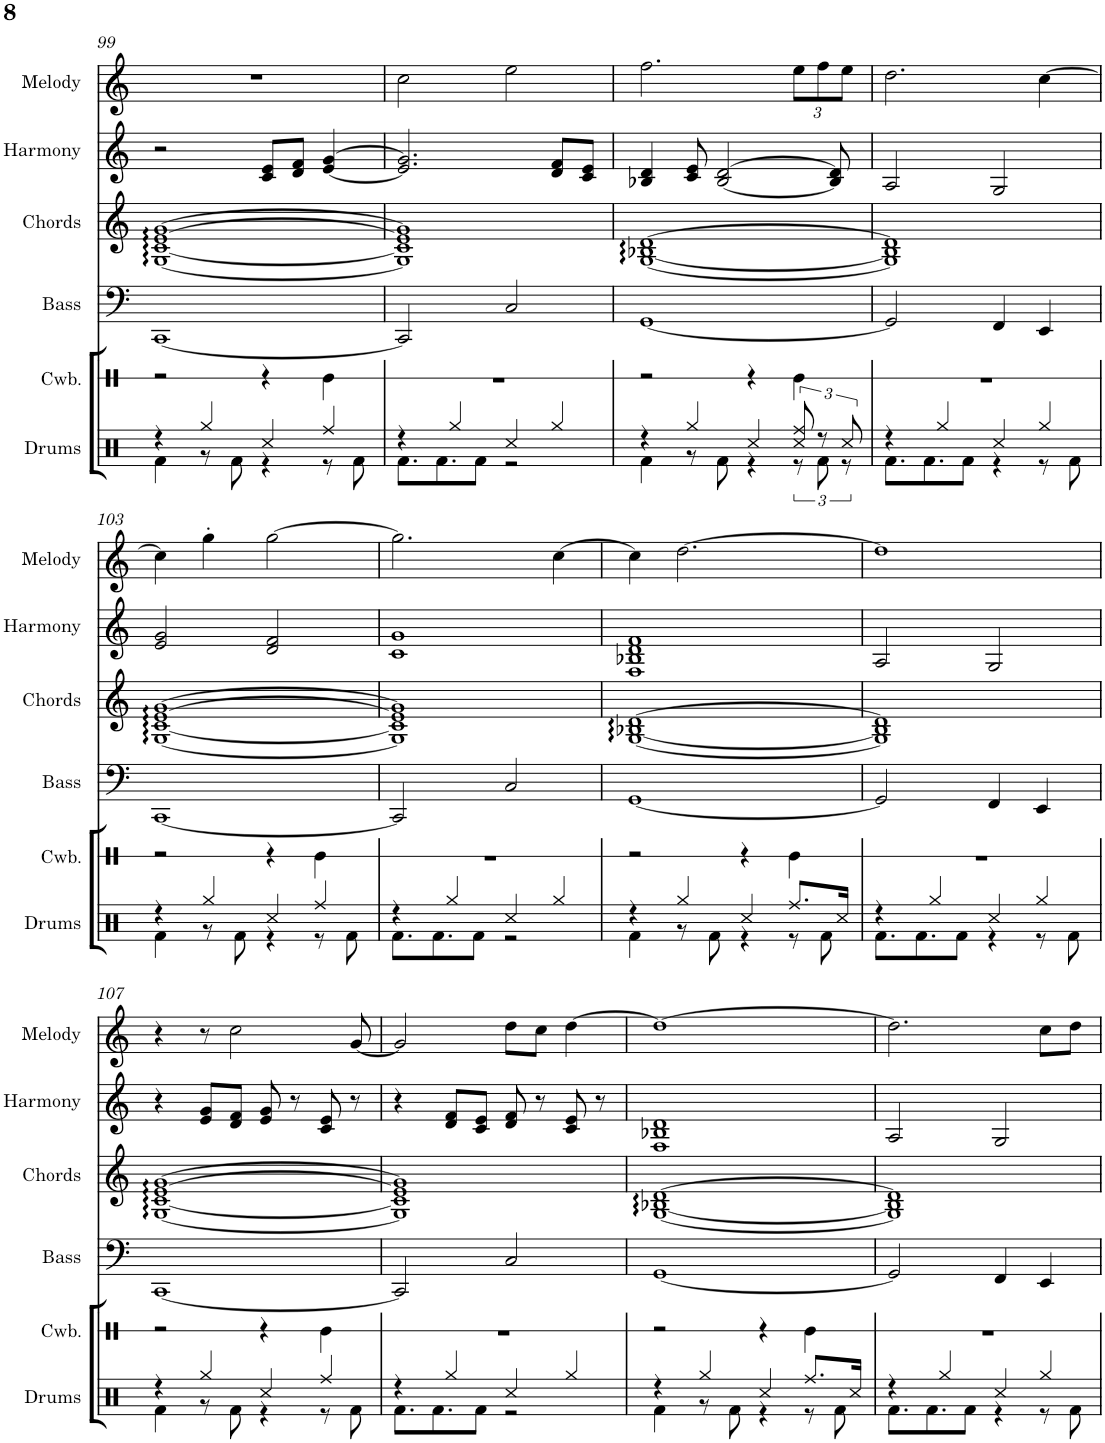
**kern	**kern	**kern	**kern
*part4	*part3	*part2	*part1
*staff4	*staff3	*staff2	*staff1
*I"Bass	*I"Chords	*I"Harmony	*I"Melody
*I'Bass	*I'Chords	*I'Harmony	*I'Melody
!!LO:PB:g=z
*clefF4	*clefG2	*clefG2	*clefG2
*k[]	*k[]	*k[]	*k[]
*M4/4	*M4/4	*M4/4	*M4/4
=99	=99	=99	=99
[1CC	[1G [1c [1e [1g	2r	1r
.	.	8c/ 8e/L	.
.	.	8d/ 8f/J	.
.	.	[4e/ [4g/	.
=100	=100	=100	=100
2CC/]	1G] 1c] 1e] 1g]	2.e/] 2.g/]	2cc\
2C/	.	.	2ee\
.	.	8d/ 8f/L	.
.	.	8c/ 8e/J	.
=101	=101	=101	=101
[1GG	[1G [1B-X [1d	4B-X/ 4d/	2.ff\
.	.	8c/ 8e/	.
.	.	[2B-/ [2d/	.
*	*	*	*Xbrackettup
.	.	.	12ee\L
.	.	.	12ff\
.	.	8B-/] 8d/]	.
.	.	.	12ee\J
=102	=102	=102	=102
2GG/]	1G] 1B-] 1d]	2A/	2.dd\
4FF/	.	2G/	.
4EE/	.	.	[4cc\
!!LO:LB:g=z
=103	=103	=103	=103
[1CC	[1G [1c [1e [1g	2e/ 2g/	4cc\]
.	.	.	4gg'\
.	.	2d/ 2f/	[2gg\
=104	=104	=104	=104
2CC/]	1G] 1c] 1e] 1g]	1c 1g	2.gg\]
2C/	.	.	.
.	.	.	[4cc\
=105	=105	=105	=105
[1GG	[1G [1B-X [1d	1F 1B-X 1d 1f	4cc\]
.	.	.	[2.dd\
=106	=106	=106	=106
2GG/]	1G] 1B-] 1d]	2A/	1dd]
4FF/	.	2G/	.
4EE/	.	.	.
!!LO:LB:g=z
=107	=107	=107	=107
[1CC	[1G [1c [1e [1g	4r	4r
.	.	8e/ 8g/L	8r
.	.	8d/ 8f/J	2cc\
.	.	8e/ 8g/	.
.	.	8r	.
.	.	8c/ 8e/	.
.	.	8r	[8g/
=108	=108	=108	=108
2CC/]	1G] 1c] 1e] 1g]	4r	2g/]
.	.	8d/ 8f/L	.
.	.	8c/ 8e/J	.
2C/	.	8d/ 8f/	8dd\L
.	.	8r	8cc\J
.	.	8c/ 8e/	[4dd\
.	.	8r	.
=109	=109	=109	=109
[1GG	[1G [1B-X [1d	1F 1B-X 1d	1dd_
=110	=110	=110	=110
2GG/]	1G] 1B-] 1d]	2A/	2.dd\]
4FF/	.	2G/	.
4EE/	.	.	8cc\L
.	.	.	8dd\J
=	=	=	=
*-	*-	*-	*-
